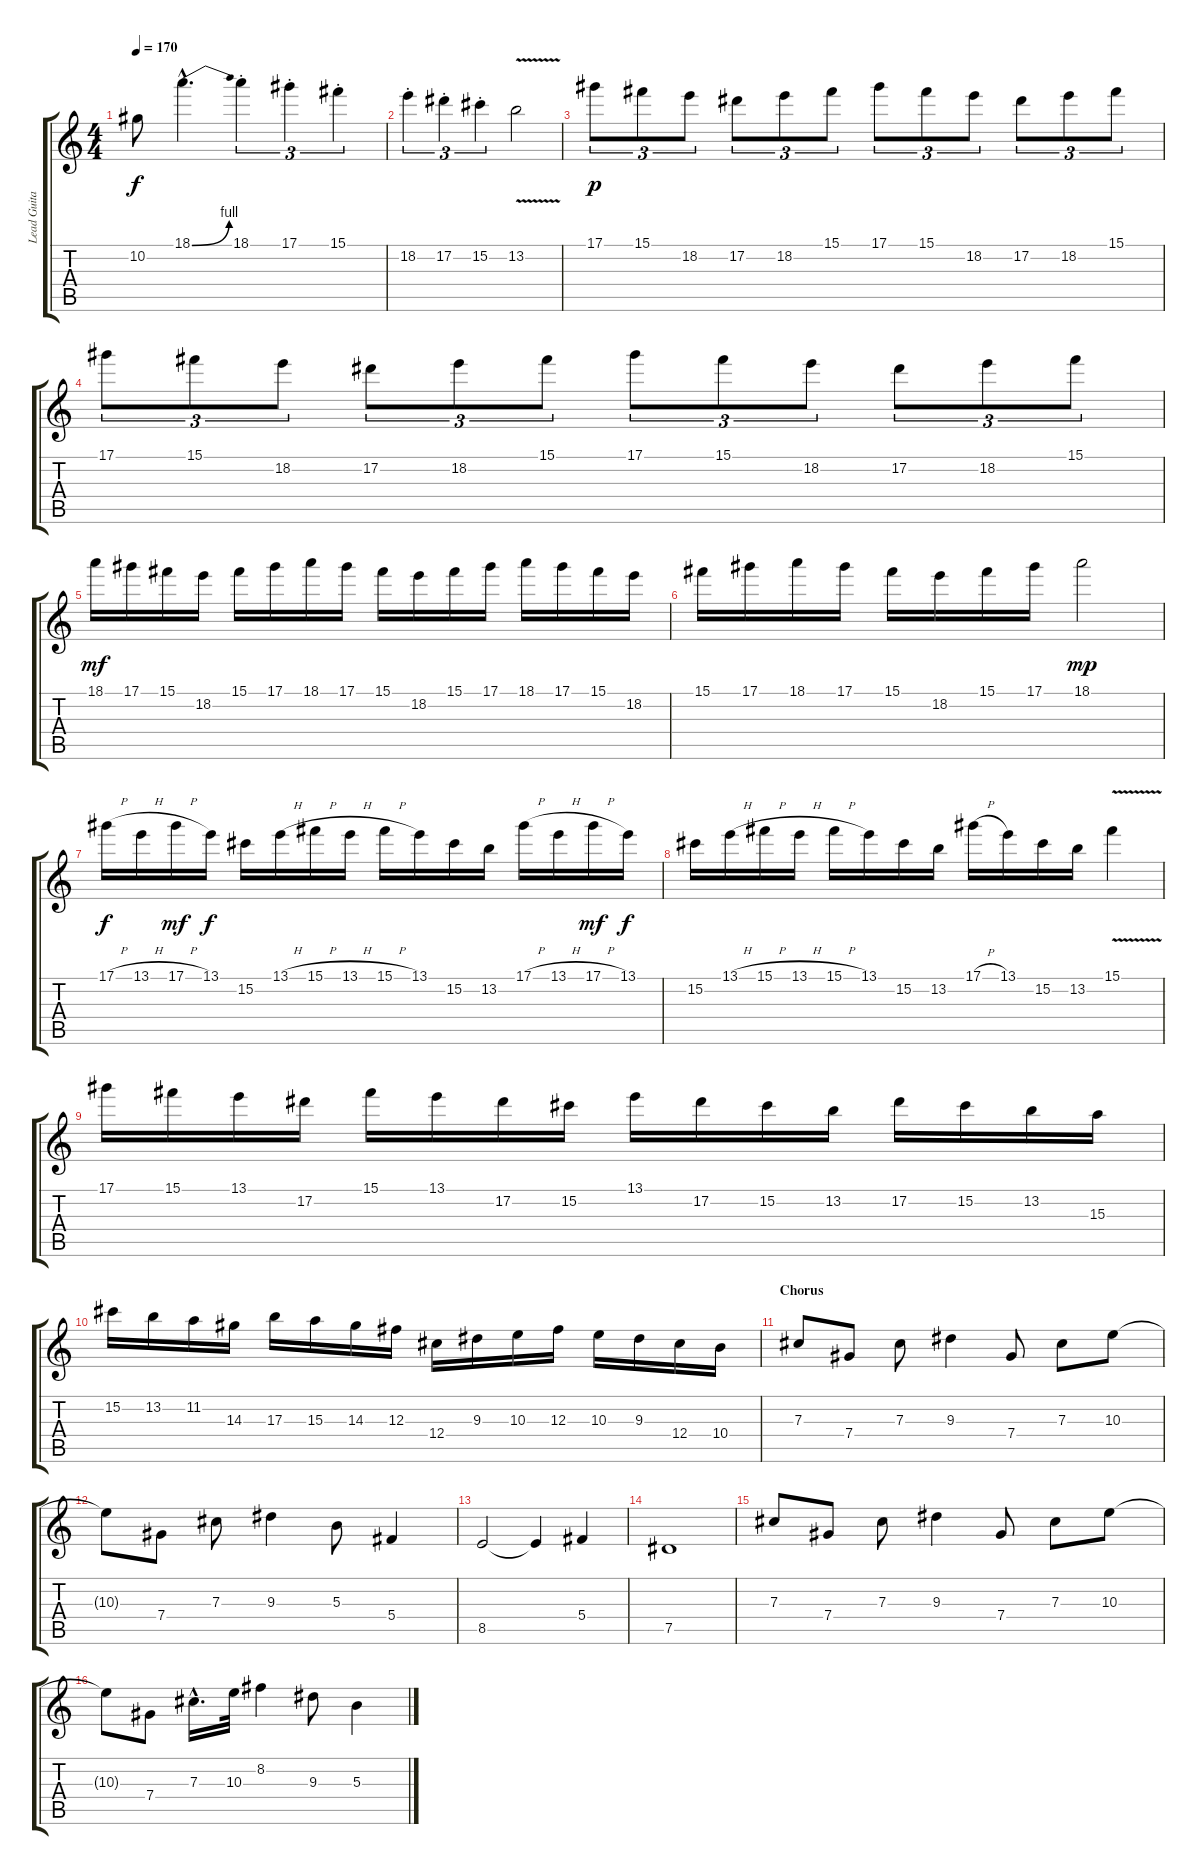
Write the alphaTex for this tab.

\track ("Lead Guitar" "Lead Guita") {instrument distortionguitar}
\staff {score tabs}
\tuning (Eb4 Bb3 Gb3 Db3 Ab2 Eb2) {hide}
\ts (4 4)
\tempo 170
\clef g2
\ks c
10.2{t}.8{dy f} 18.1{be (bend 0 0 60 4) hac}.4{d} 18.1{st}.4{tu (3 2)} 17.1{st}.4{tu (3 2)} 15.1{st}.4{tu (3 2)} |
18.2{st}.4{tu (3 2)} 17.2{st}.4{tu (3 2)} 15.2{st}.4{tu (3 2)} 13.2{v}.2 |
17.1.8{tu (3 2) dy p volume 16 balance 16} 15.1.8{tu (3 2)} 18.2.8{tu (3 2)} 17.2.8{tu (3 2)} 18.2.8{tu (3 2)} 15.1.8{tu (3 2)} 17.1.8{tu (3 2)} 15.1.8{tu (3 2)} 18.2.8{tu (3 2)} 17.2.8{tu (3 2)} 18.2.8{tu (3 2)} 15.1.8{tu (3 2)} |
17.1.8{tu (3 2)} 15.1.8{tu (3 2)} 18.2.8{tu (3 2)} 17.2.8{tu (3 2)} 18.2.8{tu (3 2)} 15.1.8{tu (3 2)} 17.1.8{tu (3 2)} 15.1.8{tu (3 2)} 18.2.8{tu (3 2)} 17.2.8{tu (3 2)} 18.2.8{tu (3 2)} 15.1.8{tu (3 2)} |
18.1.16{dy mf} 17.1.16 15.1.16 18.2.16 15.1.16 17.1.16 18.1.16 17.1.16 15.1.16 18.2.16 15.1.16 17.1.16 18.1.16 17.1.16 15.1.16 18.2.16 |
15.1.16 17.1.16 18.1.16 17.1.16 15.1.16 18.2.16 15.1.16 17.1.16 18.1.2{dy mp} |
17.1{h}.16{dy f volume 16 balance 8} 13.1{h}.16 17.1{h}.16{dy mf} 13.1.16{dy f} 15.2.16 13.1{h}.16 15.1{h}.16 13.1{h}.16 15.1{h}.16 13.1.16 15.2.16 13.2.16 17.1{h}.16 13.1{h}.16 17.1{h}.16{dy mf} 13.1.16{dy f} |
15.2.16 13.1{h}.16 15.1{h}.16 13.1{h}.16 15.1{h}.16 13.1.16 15.2.16 13.2.16 17.1{h}.16 13.1.16 15.2.16 13.2.16 15.1{v}.4 |
17.1.16 15.1.16 13.1.16 17.2.16 15.1.16 13.1.16 17.2.16 15.2.16 13.1.16 17.2.16 15.2.16 13.2.16 17.2.16 15.2.16 13.2.16 15.3.16 |
15.2.16 13.2.16 11.2.16 14.3.16 17.3.16 15.3.16 14.3.16 12.3.16 12.4.16 9.3.16 10.3.16 12.3.16 10.3.16 9.3.16 12.4.16 10.4.16 |
\section ("" "Chorus")
7.3.8 7.4.8 7.3.8 9.3.4 7.4.8 7.3.8 10.3.8 |
10.3{t}.8 7.4.8 7.3.8 9.3.4 5.3.8 5.4.4 |
8.5.2 8.5{t}.4 5.4.4 |
7.5.1 |
7.3.8 7.4.8 7.3.8 9.3.4 7.4.8 7.3.8 10.3.8 |
10.3{t}.8 7.4.8 7.3{hac}.16{d} 10.3.32 8.2.4 9.3.8 5.3.4
